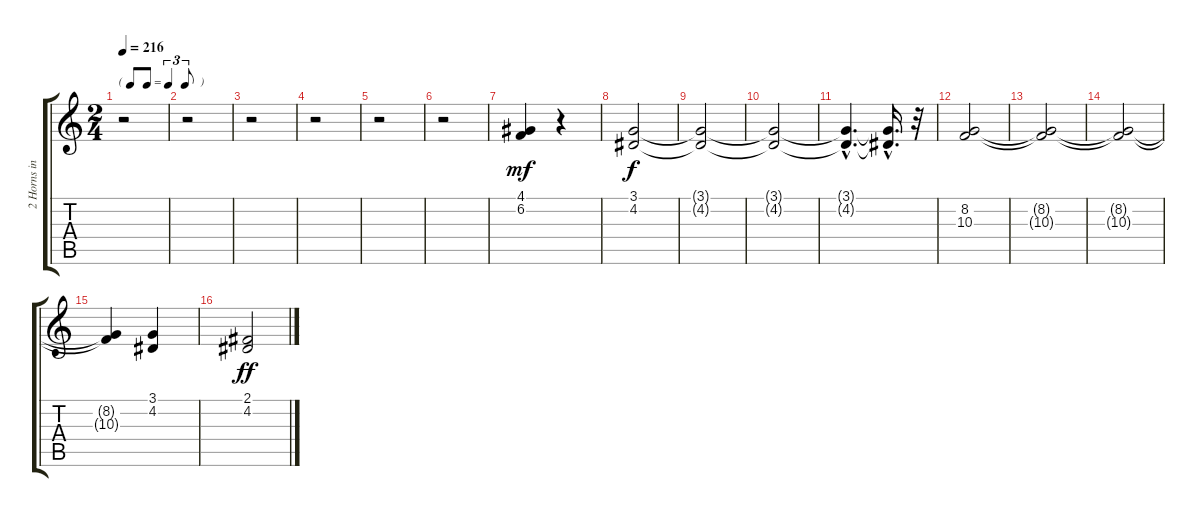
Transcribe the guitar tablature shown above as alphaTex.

\track ("2 Horns in Eb" "2 Horns in") {instrument frenchhorn}
\staff {score tabs}
\tuning (E4 B3 G3 D3 A2 E2) {hide}
\ts (2 4)
\tf triplet8th
\tempo 216
\clef g2
\ks c
r.2{dy f} |
r.2 |
r.2 |
r.2 |
r.2 |
r.2 |
(4.1 6.2).4{dy mf} r.4 |
(3.1 4.2).2{dy f} |
(3.1{t} 4.2{t}).2 |
(3.1{t} 4.2{t}).2 |
(3.1{hac t} 4.2{hac t}).4{d} (3.1{hac t} 4.2{hac t}).16{d} r.32 |
(8.2 10.3).2 |
(8.2{t} 10.3{t}).2 |
(8.2{t} 10.3{t}).2 |
(8.2{t} 10.3{t}).4 (3.1 4.2).4 |
(2.1 4.2).2{dy ff}
